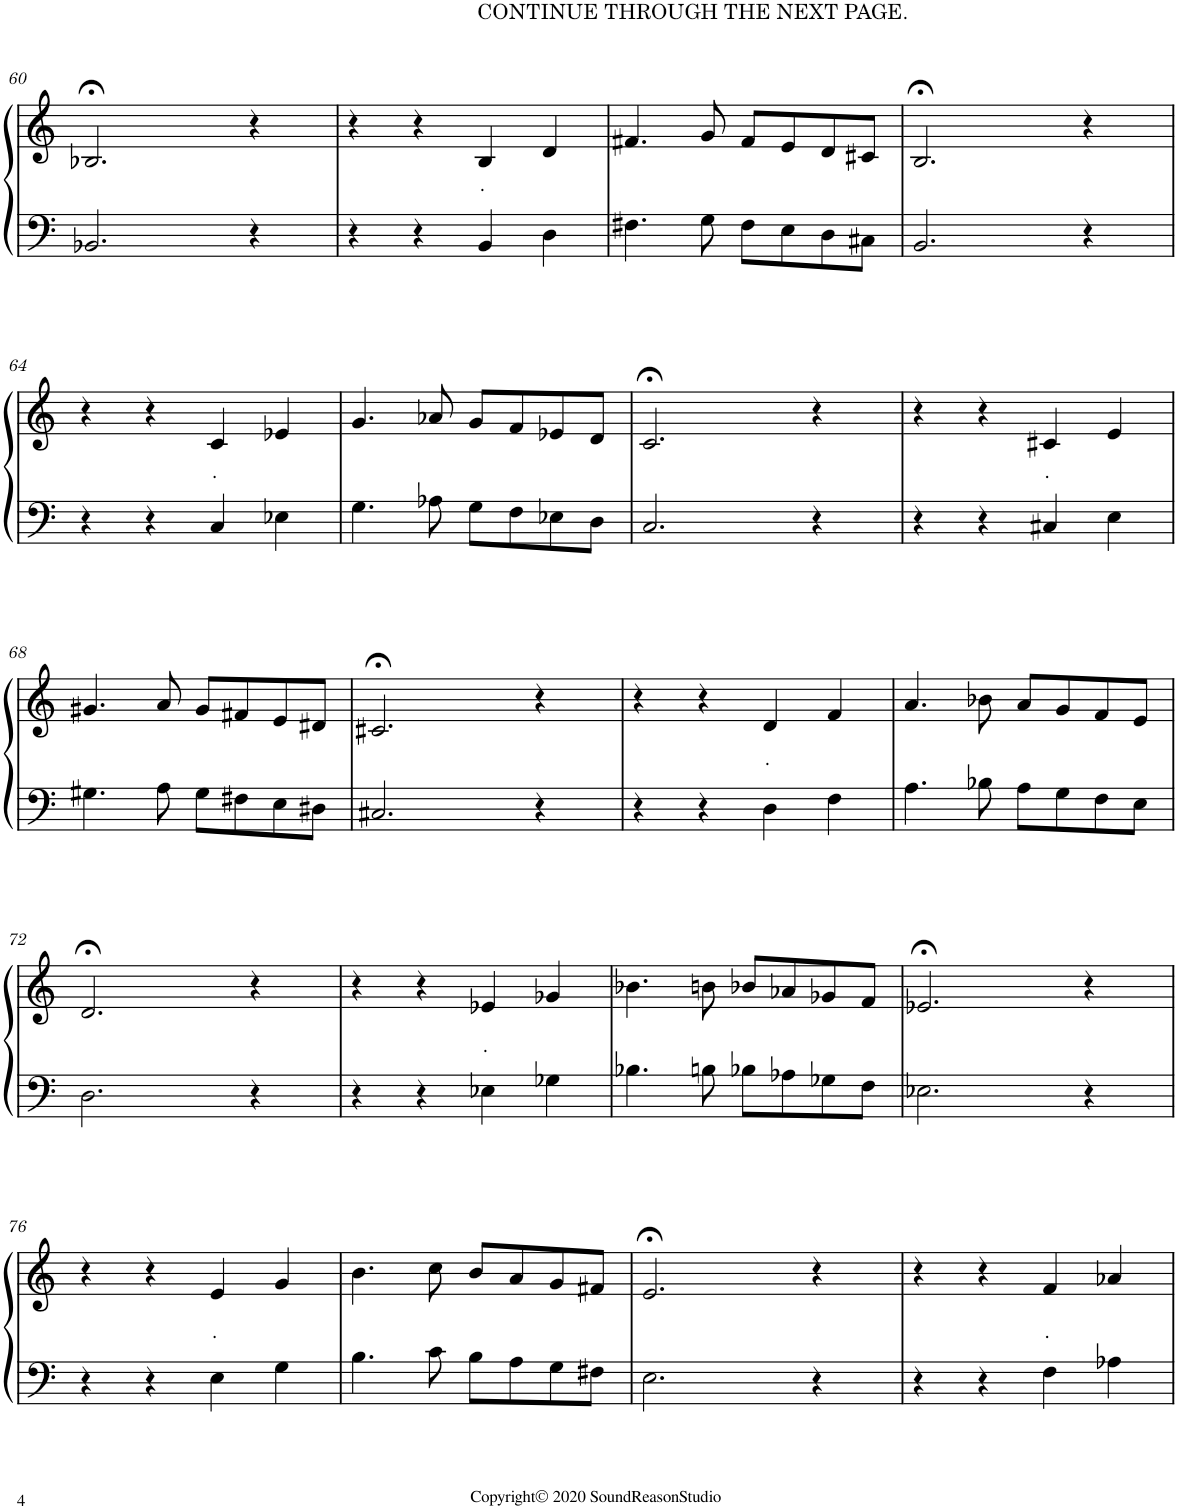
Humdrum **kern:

**kern	**kern
*part1	*part1
*staff2	*staff1
*I"Piano	*
*I'Pno.	*
!!LO:PB:g=z
*clefF4	*clefG2
*k[]	*k[]
*M4/4	*M4/4
=60	=60
2.BB-X/	2.B-X;</
4r	4r
=61	=61
4r	4r
4r	4r
!	!LO:TX:a:t=CONTINUE THROUGH THE NEXT PAGE.
!LO:TX:a:t=.	!
4BB/	4B/
4D\	4d/
=62	=62
4.F#X\	4.f#X/
8G\	8g/
8F#\L	8f#/L
8E\	8e/
8D\	8d/
8C#X\J	8c#X/J
=63	=63
2.BB/	2.B;</
4r	4r
!!LO:LB:g=z
=64	=64
4r	4r
4r	4r
!LO:TX:a:t=.	!
4C/	4c/
4E-X\	4e-X/
=65	=65
4.G\	4.g/
8A-X\	8a-X/
8G\L	8g/L
8F\	8f/
8E-X\	8e-X/
8D\J	8d/J
=66	=66
2.C/	2.c;</
4r	4r
=67	=67
4r	4r
4r	4r
!LO:TX:a:t=.	!
4C#X/	4c#X/
4E\	4e/
!!LO:LB:g=z
=68	=68
4.G#X\	4.g#X/
8A\	8a/
8G#\L	8g#/L
8F#X\	8f#X/
8E\	8e/
8D#X\J	8d#X/J
=69	=69
2.C#X/	2.c#X;</
4r	4r
=70	=70
4r	4r
4r	4r
!LO:TX:a:t=.	!
4D\	4d/
4F\	4f/
=71	=71
4.A\	4.a/
8B-X\	8b-X\
8A\L	8a/L
8G\	8g/
8F\	8f/
8E\J	8e/J
!!LO:LB:g=z
=72	=72
2.D\	2.d;</
4r	4r
=73	=73
4r	4r
4r	4r
!LO:TX:a:t=.	!
4E-X\	4e-X/
4G-X\	4g-X/
=74	=74
4.B-X\	4.b-X\
8Bn\	8bn\
8B-X\L	8b-X/L
8A-X\	8a-X/
8G-X\	8g-X/
8F\J	8f/J
=75	=75
2.E-X\	2.e-X;</
4r	4r
!!LO:LB:g=z
=76	=76
4r	4r
4r	4r
!LO:TX:a:t=.	!
4E\	4e/
4G\	4g/
=77	=77
4.B\	4.b\
8c\	8cc\
8B\L	8b/L
8A\	8a/
8G\	8g/
8F#X\J	8f#X/J
=78	=78
2.E\	2.e;</
4r	4r
=79	=79
4r	4r
4r	4r
!LO:TX:a:t=.	!
4F\	4f/
4A-X\	4a-X/
=	=
*-	*-
